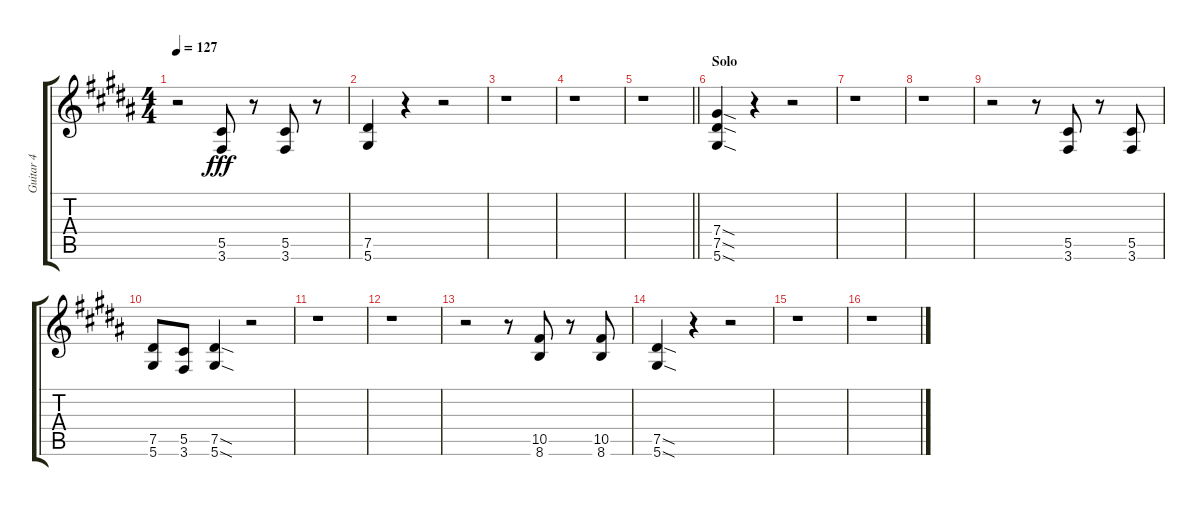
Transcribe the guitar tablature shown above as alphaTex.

\track ("Guitar 4" "Guitar 4") {instrument distortionguitar}
\staff {score tabs}
\tuning (Eb4 Bb3 Gb3 Db3 Ab2 Eb2) {hide}
\ts (4 4)
\tempo 127
\clef g2
\ks b
r.2{dy fff} (5.5 3.6).8 r.8 (5.5 3.6).8 r.8 |
(7.5 5.6).4 r.4 r.2 |
r.1 |
r.1 |
\barLineRight lightlight
r.1 |
\section ("" "Solo")
(7.4{sod} 7.5{sod} 5.6{sod}).4 r.4 r.2 |
r.1 |
r.1 |
r.2 r.8 (5.5 3.6).8 r.8 (5.5 3.6).8 |
(7.5 5.6).8 (5.5 3.6).8 (7.5{sod} 5.6{sod}).4 r.2 |
r.1 |
r.1 |
r.2 r.8 (10.5 8.6).8 r.8 (10.5 8.6).8 |
(7.5{sod} 5.6{sod}).4 r.4 r.2 |
r.1 |
r.1
